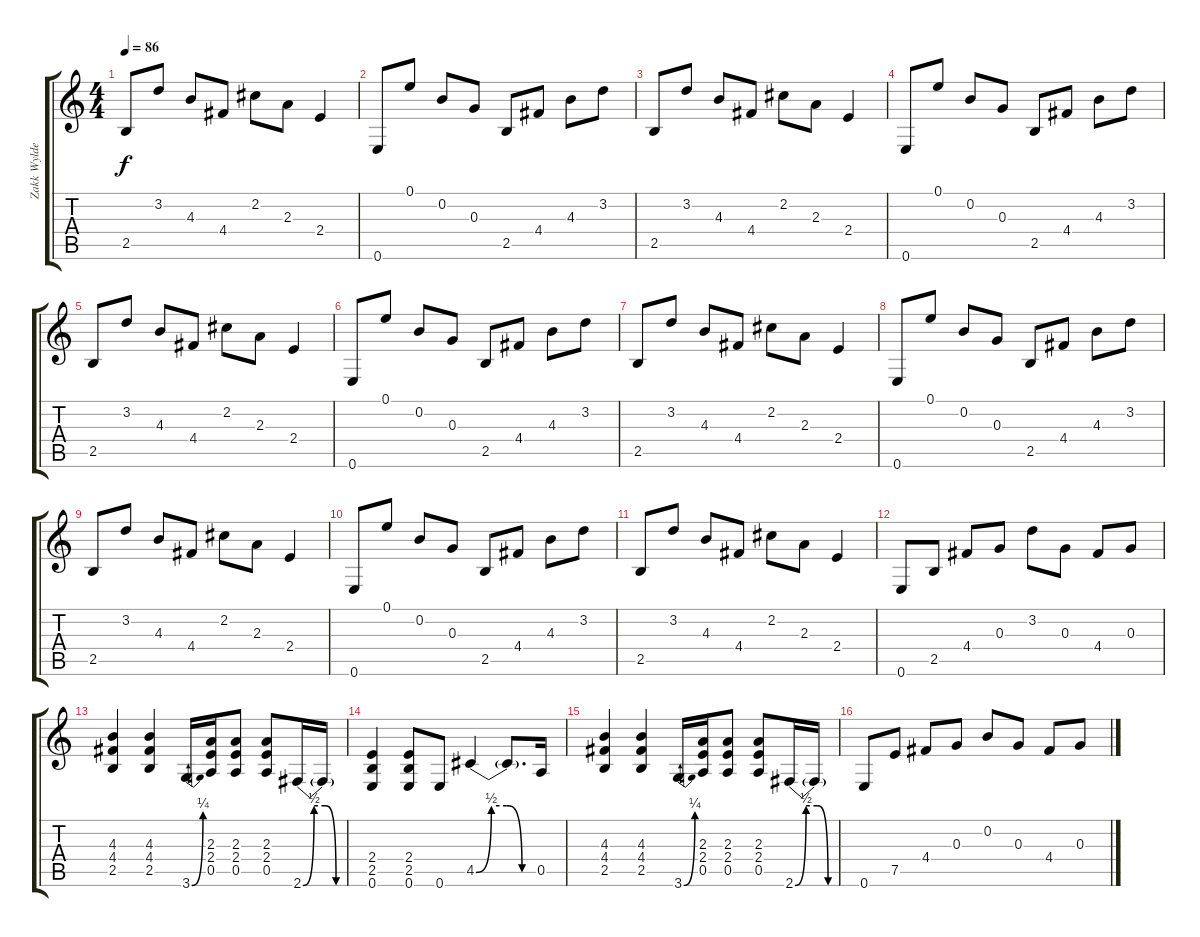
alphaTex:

\track ("Zakk Wylde" "Zakk Wylde") {instrument overdrivenguitar}
\staff {score tabs}
\tuning (E4 B3 G3 D3 A2 E2) {hide}
\ts (4 4)
\tempo 86
\clef g2
\ks c
2.5.8{dy f} 3.2.8 4.3.8 4.4.8 2.2.8 2.3.8 2.4.4 |
0.6.8 0.1.8 0.2.8 0.3.8 2.5.8 4.4.8 4.3.8 3.2.8 |
2.5.8 3.2.8 4.3.8 4.4.8 2.2.8 2.3.8 2.4.4 |
0.6.8 0.1.8 0.2.8 0.3.8 2.5.8 4.4.8 4.3.8 3.2.8 |
2.5.8 3.2.8 4.3.8 4.4.8 2.2.8 2.3.8 2.4.4 |
0.6.8 0.1.8 0.2.8 0.3.8 2.5.8 4.4.8 4.3.8 3.2.8 |
2.5.8 3.2.8 4.3.8 4.4.8 2.2.8 2.3.8 2.4.4 |
0.6.8 0.1.8 0.2.8 0.3.8 2.5.8 4.4.8 4.3.8 3.2.8 |
2.5.8 3.2.8 4.3.8 4.4.8 2.2.8 2.3.8 2.4.4 |
0.6.8 0.1.8 0.2.8 0.3.8 2.5.8 4.4.8 4.3.8 3.2.8 |
2.5.8 3.2.8 4.3.8 4.4.8 2.2.8 2.3.8 2.4.4 |
0.6.8 2.5.8 4.4.8 0.3.8 3.2.8 0.3.8 4.4.8 0.3.8 |
(4.3 4.4 2.5).4 (4.3 4.4 2.5).4 3.6{be (bend 0 0 60 1)}.16 (2.3 2.4 0.5).16 (2.3 2.4 0.5).8 (2.3 2.4 0.5).8 2.6{be (custom 0 0 15 2 30 2 45 0 60 0)}.16 2.6{t}.16 |
(2.4 2.5 0.6).4 (2.4 2.5 0.6).8 0.6.8 4.5{be (custom 0 0 15 2 30 2 45 0 60 0)}.4 4.5{t}.8{d} 0.5.16 |
(4.3 4.4 2.5).4 (4.3 4.4 2.5).4 3.6{be (bend 0 0 60 1)}.16 (2.3 2.4 0.5).16 (2.3 2.4 0.5).8 (2.3 2.4 0.5).8 2.6{be (custom 0 0 15 2 30 2 45 0 60 0)}.16 2.6{t}.16 |
0.6.8 7.5.8 4.4.8 0.3.8 0.2.8 0.3.8 4.4.8 0.3.8
